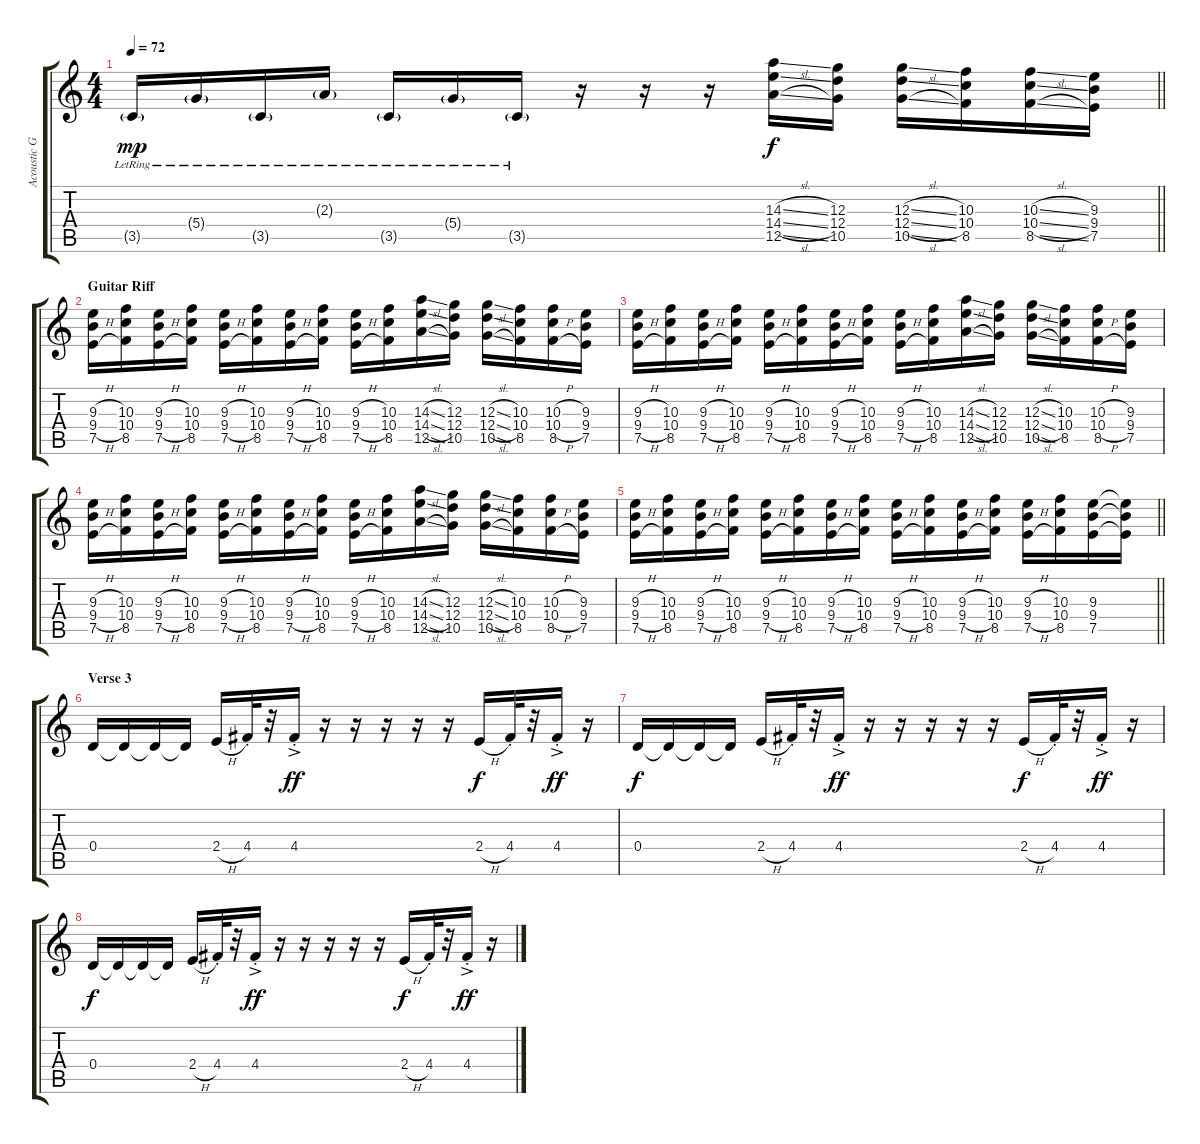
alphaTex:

\track ("Acoustic Guitar 2" "Acoustic G") {instrument acousticguitarsteel}
\staff {score tabs}
\tuning (E4 B3 G3 D3 A2 E2) {hide}
\ts (4 4)
\tempo 72
\clef g2
\barLineRight lightlight
\ks c
3.5{g lr}.16{dy mp} 5.4{g lr}.16 3.5{g lr}.16 2.3{g lr}.16 3.5{g lr}.16 5.4{g lr}.16 3.5{g lr}.16 r.16 r.16 r.16 (14.3{sl} 14.4{sl} 12.5{sl}).16{dy f} (12.3 12.4 10.5).16 (12.3{sl} 12.4{sl} 10.5{sl}).16 (10.3 10.4 8.5).16 (10.3{sl} 10.4{sl} 8.5{sl}).16 (9.3 9.4 7.5).16 |
\section ("" "Guitar Riff")
(9.3{h} 9.4{h} 7.5{h}).16 (10.3 10.4 8.5).16 (9.3{h} 9.4{h} 7.5{h}).16 (10.3 10.4 8.5).16 (9.3{h} 9.4{h} 7.5{h}).16 (10.3 10.4 8.5).16 (9.3{h} 9.4{h} 7.5{h}).16 (10.3 10.4 8.5).16 (9.3{h} 9.4{h} 7.5{h}).16 (10.3 10.4 8.5).16 (14.3{sl} 14.4{sl} 12.5{sl}).16 (12.3 12.4 10.5).16 (12.3{sl} 12.4{sl} 10.5{sl}).16 (10.3 10.4 8.5).16 (10.3{h} 10.4{h} 8.5{h}).16 (9.3 9.4 7.5).16 |
(9.3{h} 9.4{h} 7.5{h}).16 (10.3 10.4 8.5).16 (9.3{h} 9.4{h} 7.5{h}).16 (10.3 10.4 8.5).16 (9.3{h} 9.4{h} 7.5{h}).16 (10.3 10.4 8.5).16 (9.3{h} 9.4{h} 7.5{h}).16 (10.3 10.4 8.5).16 (9.3{h} 9.4{h} 7.5{h}).16 (10.3 10.4 8.5).16 (14.3{sl} 14.4{sl} 12.5{sl}).16 (12.3 12.4 10.5).16 (12.3{sl} 12.4{sl} 10.5{sl}).16 (10.3 10.4 8.5).16 (10.3{h} 10.4{h} 8.5{h}).16 (9.3 9.4 7.5).16 |
(9.3{h} 9.4{h} 7.5{h}).16 (10.3 10.4 8.5).16 (9.3{h} 9.4{h} 7.5{h}).16 (10.3 10.4 8.5).16 (9.3{h} 9.4{h} 7.5{h}).16 (10.3 10.4 8.5).16 (9.3{h} 9.4{h} 7.5{h}).16 (10.3 10.4 8.5).16 (9.3{h} 9.4{h} 7.5{h}).16 (10.3 10.4 8.5).16 (14.3{sl} 14.4{sl} 12.5{sl}).16 (12.3 12.4 10.5).16 (12.3{sl} 12.4{sl} 10.5{sl}).16 (10.3 10.4 8.5).16 (10.3{h} 10.4{h} 8.5{h}).16 (9.3 9.4 7.5).16 |
\barLineRight lightlight
(9.3{h} 9.4{h} 7.5{h}).16 (10.3 10.4 8.5).16 (9.3{h} 9.4{h} 7.5{h}).16 (10.3 10.4 8.5).16 (9.3{h} 9.4{h} 7.5{h}).16 (10.3 10.4 8.5).16 (9.3{h} 9.4{h} 7.5{h}).16 (10.3 10.4 8.5).16 (9.3{h} 9.4{h} 7.5{h}).16 (10.3 10.4 8.5).16 (9.3{h} 9.4{h} 7.5{h}).16 (10.3 10.4 8.5).16 (9.3{h} 9.4{h} 7.5{h}).16 (10.3 10.4 8.5).16 (9.3 9.4 7.5).16 (9.3{t} 9.4{t} 7.5{t}).16 |
\section ("" "Verse 3")
0.4.16 0.4{t}.16 0.4{t}.16 0.4{t}.16 2.4{h}.16 4.4{st}.32 r.32 4.4{ac st}.16{dy ff} r.16 r.16 r.16 r.16 r.16 2.4{h}.16{dy f} 4.4{st}.32 r.32 4.4{ac st}.16{dy ff} r.16 |
0.4.16{dy f} 0.4{t}.16 0.4{t}.16 0.4{t}.16 2.4{h}.16 4.4{st}.32 r.32 4.4{ac st}.16{dy ff} r.16 r.16 r.16 r.16 r.16 2.4{h}.16{dy f} 4.4{st}.32 r.32 4.4{ac st}.16{dy ff} r.16 |
0.4.16{dy f} 0.4{t}.16 0.4{t}.16 0.4{t}.16 2.4{h}.16 4.4{st}.32 r.32 4.4{ac st}.16{dy ff} r.16 r.16 r.16 r.16 r.16 2.4{h}.16{dy f} 4.4{st}.32 r.32 4.4{ac st}.16{dy ff} r.16
